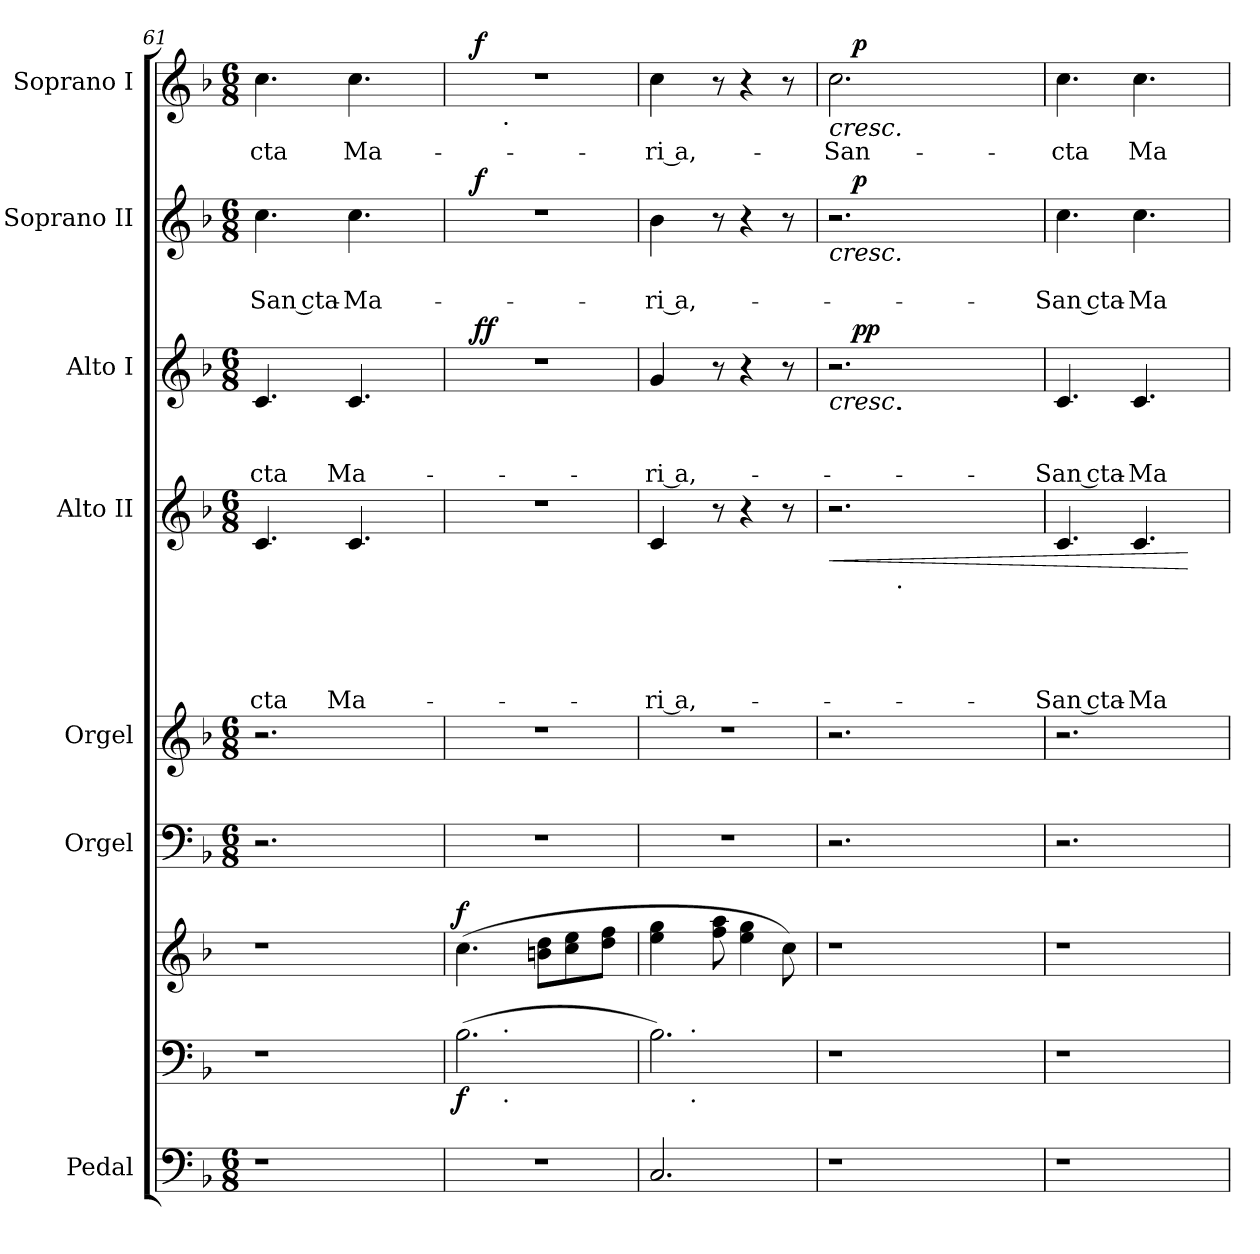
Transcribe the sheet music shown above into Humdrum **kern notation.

**kern	**kern	**dynam	**kern	**dynam	**kern	**kern	**kern	**text	**text	**text	**text	**text	**dynam	**kern	**text	**text	**text	**dynam	**kern	**text	**text	**dynam	**kern	**text	**dynam
*part9	*part8	*part8	*part7	*part7	*part6	*part5	*part4	*part4	*part4	*part4	*part4	*part4	*part4	*part3	*part3	*part3	*part3	*part3	*part2	*part2	*part2	*part2	*part1	*part1	*part1
*staff9	*staff8	*staff8	*staff7	*staff7	*staff6	*staff5	*staff4	*staff4	*staff4	*staff4	*staff4	*staff4	*staff4	*staff3	*staff3	*staff3	*staff3	*staff3	*staff2	*staff2	*staff2	*staff2	*staff1	*staff1	*staff1
*I"Pedal	*	*	*	*	*I"Orgel	*I"Orgel	*I"Alto II	*	*	*	*	*	*	*I"Alto I	*	*	*	*	*I"Soprano II	*	*	*	*I"Soprano I	*	*
*clefF4	*clefF4	*	*clefG2	*	*clefF4	*clefG2	*clefG2	*	*	*	*	*	*	*clefG2	*	*	*	*	*clefG2	*	*	*	*clefG2	*	*
*k[b-]	*k[b-]	*	*k[b-]	*	*k[b-]	*k[b-]	*k[b-]	*	*	*	*	*	*	*k[b-]	*	*	*	*	*k[b-]	*	*	*	*k[b-]	*	*
*F:	*F:	*	*F:	*	*F:	*F:	*F:	*	*	*	*	*	*	*F:	*	*	*	*	*F:	*	*	*	*F:	*	*
*M6/8	*	*	*	*	*M6/8	*M6/8	*M6/8	*	*	*	*	*	*	*M6/8	*	*	*	*	*M6/8	*	*	*	*M6/8	*	*
=61	=61	=61	=61	=61	=61	=61	=61	=61	=61	=61	=61	=61	=61	=61	=61	=61	=61	=61	=61	=61	=61	=61	=61	=61	=61
!LO:N:vis=1	!LO:N:vis=1	!	!LO:N:vis=1	!	!	!	!	!	!	!	!	!LO:LY:b	!	!	!	!	!LO:LY:b	!	!	!	!LO:LY:b:rj	!	!	!LO:LY:b	!
2.r	1r	.	1r	.	2.r	2.r	4.c/	.	.	.	.	-cta	.	4.c/	.	.	-cta	.	4.cc\	.	San cta-	.	4.cc\	-cta	.
!	!	!	!	!	!	!	!	!	!	!	!	!LO:LY:b	!	!	!	!	!LO:LY:b	!	!	!	!LO:LY:b	!	!	!LO:LY:b	!
.	.	.	.	.	.	.	4.c/	.	.	.	.	Ma-	.	4.c/	.	.	Ma-	.	4.cc\	.	-Ma-	.	4.cc\	Ma-	.
4ryy	.	.	.	.	4ryy	4ryy	4ryy	.	.	.	.	.	.	4ryy	.	.	.	.	4ryy	.	.	.	4ryy	.	.
=62	=62	=62	=62	=62	=62	=62	=62	=62	=62	=62	=62	=62	=62	=62	=62	=62	=62	=62	=62	=62	=62	=62	=62	=62	=62
!	!	!LO:DY:b	!	!LO:DY:a	!	!	!	!	!	!	!	!	!	!	!	!	!	!	!	!	!	!	!	!	!
*	*^	*	*	*	*	*	*	*	*	*	*	*	*	*^	*	*	*	*	*^	*	*	*	*^	*	*
*	*	*	*	*	*	*	*	*	*	*	*	*	*	*	*	*	*	*	*	*	*	*	*	*	*	*	*^	*	*
2.r	(>2.B-\	8.ryy	f	(>4.cc\	f	2.r	2.r	2.r	.	.	.	.	.	.	2.r	16ryy	.	.	.	.	2.r	16ryy	.	.	.	2.r	16ryy	8.ryy	.	.
!	!	!	!	!	!	!	!	!	!	!	!	!	!	!	!	!	!	!	!	!LO:DY:a	!	!	!	!	!	!	!	!	!	!
!	!	!	!	!	!	!	!	!	!	!	!	!	!	!	!	!	!	!	!	!LO:DY:n=1:b	!	!	!	!	!LO:DY:a	!	!	!	!	!LO:DY:a
.	.	.	.	.	.	.	.	.	.	.	.	.	.	.	.	2ryy	.	.	.	f f	.	2ryy	.	.	f	.	2ryy	.	.	f
!	!	!	!	!	!	!	!	!	!	!	!	!	!	!	!	!	!	!	!	!	!	!	!	!	!	!	!	!LO:TX:b:t=.	!	!
!	!	!LO:TX:b:t=.	!	!	!	!	!	!	!	!	!	!	!	!	!	!	!	!	!	!	!	!	!	!	!	!	!	!	!	!
!	!	!LO:TX:a:t=.	!	!	!	!	!	!	!	!	!	!	!	!	!	!	!	!	!	!	!	!	!	!	!	!	!	!	!	!
.	.	2ryy	.	.	.	.	.	.	.	.	.	.	.	.	.	.	.	.	.	.	.	.	.	.	.	.	.	2ryy	.	.
.	.	.	.	8bn\ 8dd\L	.	.	.	.	.	.	.	.	.	.	.	.	.	.	.	.	.	.	.	.	.	.	.	.	.	.
.	.	.	.	8cc\ 8ee\	.	.	.	.	.	.	.	.	.	.	.	.	.	.	.	.	.	.	.	.	.	.	.	.	.	.
.	.	.	.	.	.	.	.	.	.	.	.	.	.	.	.	8.ryy	.	.	.	.	.	8.ryy	.	.	.	.	8.ryy	.	.	.
.	.	.	.	8dd\ 8ff\J	.	.	.	.	.	.	.	.	.	.	.	.	.	.	.	.	.	.	.	.	.	.	.	.	.	.
.	.	16ryy	.	.	.	.	.	.	.	.	.	.	.	.	.	.	.	.	.	.	.	.	.	.	.	.	.	16ryy	.	.
=63	=63	=63	=63	=63	=63	=63	=63	=63	=63	=63	=63	=63	=63	=63	=63	=63	=63	=63	=63	=63	=63	=63	=63	=63	=63	=63	=63	=63	=63	=63
!	!	!	!	!	!	!	!	!	!	!	!	!	!LO:LY:b:rj	!	!	!	!	!	!LO:LY:b:rj	!	!	!	!	!LO:LY:b:rj	!	!	!	!	!LO:LY:b:rj	!
*	*	*	*	*	*	*	*	*	*	*	*	*	*	*	*v	*v	*	*	*	*	*	*	*	*	*	*v	*v	*v	*	*
*	*	*	*	*	*	*	*	*	*	*	*	*	*	*	*	*	*	*	*	*v	*v	*	*	*	*	*	*
2.C/	2.B-\)	8ryy	.	4ee\ 4gg\	.	2.r	2.r	4c/	.	.	.	.	-ri a,-	.	4g/	.	.	-ri a,-	.	4b-\	.	-ri a,-	.	4cc\	-ri a,-	.
.	.	32ryy	.	.	.	.	.	.	.	.	.	.	.	.	.	.	.	.	.	.	.	.	.	.	.	.
!	!	!LO:TX:b:t=.	!	!	!	!	!	!	!	!	!	!	!	!	!	!	!	!	!	!	!	!	!	!	!	!
!	!	!LO:TX:a:t=.	!	!	!	!	!	!	!	!	!	!	!	!	!	!	!	!	!	!	!	!	!	!	!	!
.	.	2ryy	.	.	.	.	.	.	.	.	.	.	.	.	.	.	.	.	.	.	.	.	.	.	.	.
.	.	.	.	8ff\ 8aa\	.	.	.	8r	.	.	.	.	.	.	8r	.	.	.	.	8r	.	.	.	8r	.	.
.	.	.	.	4ee\ 4gg\	.	.	.	4r	.	.	.	.	.	.	4r	.	.	.	.	4r	.	.	.	4r	.	.
.	.	.	.	8cc\)	.	.	.	8r	.	.	.	.	.	.	8r	.	.	.	.	8r	.	.	.	8r	.	.
.	.	16.ryy	.	.	.	.	.	.	.	.	.	.	.	.	.	.	.	.	.	.	.	.	.	.	.	.
=64	=64	=64	=64	=64	=64	=64	=64	=64	=64	=64	=64	=64	=64	=64	=64	=64	=64	=64	=64	=64	=64	=64	=64	=64	=64	=64
!LO:N:vis=1	!LO:N:vis=1	!	!	!LO:N:vis=1	!	!	!	!	!	!	!	!	!	!LO:HP:b	!	!	!	!	!LO:HP:b	!	!	!	!LO:HP:b	!	!LO:LY:b	!LO:HP:b
*	*	*	*	*	*	*	*	*^	*	*	*	*	*	*	*^	*	*	*	*	*^	*	*	*	*^	*	*
*	*v	*v	*	*	*	*	*	*	*	*	*	*	*	*	*	*	*^	*	*	*	*	*	*	*	*	*	*	*	*	*
2.r	1r	.	1r	.	2.r	2.r	2.r	4ryy	.	.	.	.	.	<	2.r	16.ryy	4ryy	.	.	.	<	2.r	16.ryy	.	.	<	2.cc\	16.ryy	-San-	<
!	!	!	!	!	!	!	!	!	!	!	!	!	!	!	!	!	!	!	!	!	!LO:DY:a	!	!	!	!	!	!	!	!	!
!	!	!	!	!	!	!	!	!	!	!	!	!	!	!	!	!	!	!	!	!	!LO:DY:n=1:b	!	!	!	!	!LO:DY:a	!	!	!	!LO:DY:a
.	.	.	.	.	.	.	.	.	.	.	.	.	.	.	.	2ryy	.	.	.	.	p p	.	2ryy	.	.	p	.	2ryy	.	p
.	.	.	.	.	.	.	.	32ryy	.	.	.	.	.	.	.	.	32ryy	.	.	.	.	.	.	.	.	.	.	.	.	.
!	!	!	!	!	!	!	!	!	!	!	!	!	!	!	!	!	!LO:TX:b:t=.	!	!	!	!	!	!	!	!	!	!	!	!	!
!	!	!	!	!	!	!	!	!LO:TX:b:t=.	!	!	!	!	!	!	!	!	!	!	!	!	!	!	!	!	!	!	!	!	!	!
.	.	.	.	.	.	.	.	2ryy	.	.	.	.	.	.	.	.	2ryy	.	.	.	.	.	.	.	.	.	.	.	.	.
.	.	.	.	.	.	.	.	.	.	.	.	.	.	.	.	4ryy	.	.	.	.	.	.	4ryy	.	.	.	.	4ryy	.	.
4ryy	.	.	.	.	4ryy	4ryy	4ryy	.	.	.	.	.	.	.	4ryy	.	.	.	.	.	[	4ryy	.	.	.	[	4ryy	.	.	[
.	.	.	.	.	.	.	.	8..ryy	.	.	.	.	.	.	.	.	8..ryy	.	.	.	.	.	.	.	.	.	.	.	.	.
.	.	.	.	.	.	.	.	.	.	.	.	.	.	.	.	8ryy	.	.	.	.	.	.	8ryy	.	.	.	.	8ryy	.	.
.	.	.	.	.	.	.	.	.	.	.	.	.	.	.	.	32ryy	.	.	.	.	.	.	32ryy	.	.	.	.	32ryy	.	.
=65	=65	=65	=65	=65	=65	=65	=65	=65	=65	=65	=65	=65	=65	=65	=65	=65	=65	=65	=65	=65	=65	=65	=65	=65	=65	=65	=65	=65	=65	=65
!LO:N:vis=1	!LO:N:vis=1	!	!LO:N:vis=1	!	!	!	!	!	!	!	!	!	!LO:LY:b:rj	!	!	!	!	!	!	!LO:LY:b:rj	!	!	!	!	!LO:LY:b:rj	!	!	!	!LO:LY:b	!
*	*	*	*	*	*	*	*v	*v	*	*	*	*	*	*	*	*	*	*	*	*	*	*v	*v	*	*	*	*v	*v	*	*
*	*	*	*	*	*	*	*	*	*	*	*	*	*	*v	*v	*v	*	*	*	*	*	*	*	*	*	*	*
2.r	1r	.	1r	.	2.r	2.r	4.c/	.	.	.	.	-San cta-	.	4.c/	.	.	-San cta-	.	4.cc\	.	-San cta-	.	4.cc\	-cta	.
!	!	!	!	!	!	!	!	!	!	!	!	!LO:LY:b	!	!	!	!	!LO:LY:b	!	!	!	!LO:LY:b	!	!	!LO:LY:b	!
.	.	.	.	.	.	.	4.c/	.	.	.	.	-Ma-	.	4.c/	.	.	-Ma-	.	4.cc\	.	-Ma-	.	4.cc\	Ma-	.
4ryy	.	.	.	.	4ryy	4ryy	4ryy	.	.	.	.	.	[	4ryy	.	.	.	.	4ryy	.	.	.	4ryy	.	.
=	=	=	=	=	=	=	=	=	=	=	=	=	=	=	=	=	=	=	=	=	=	=	=	=	=
*-	*-	*-	*-	*-	*-	*-	*-	*-	*-	*-	*-	*-	*-	*-	*-	*-	*-	*-	*-	*-	*-	*-	*-	*-	*-
